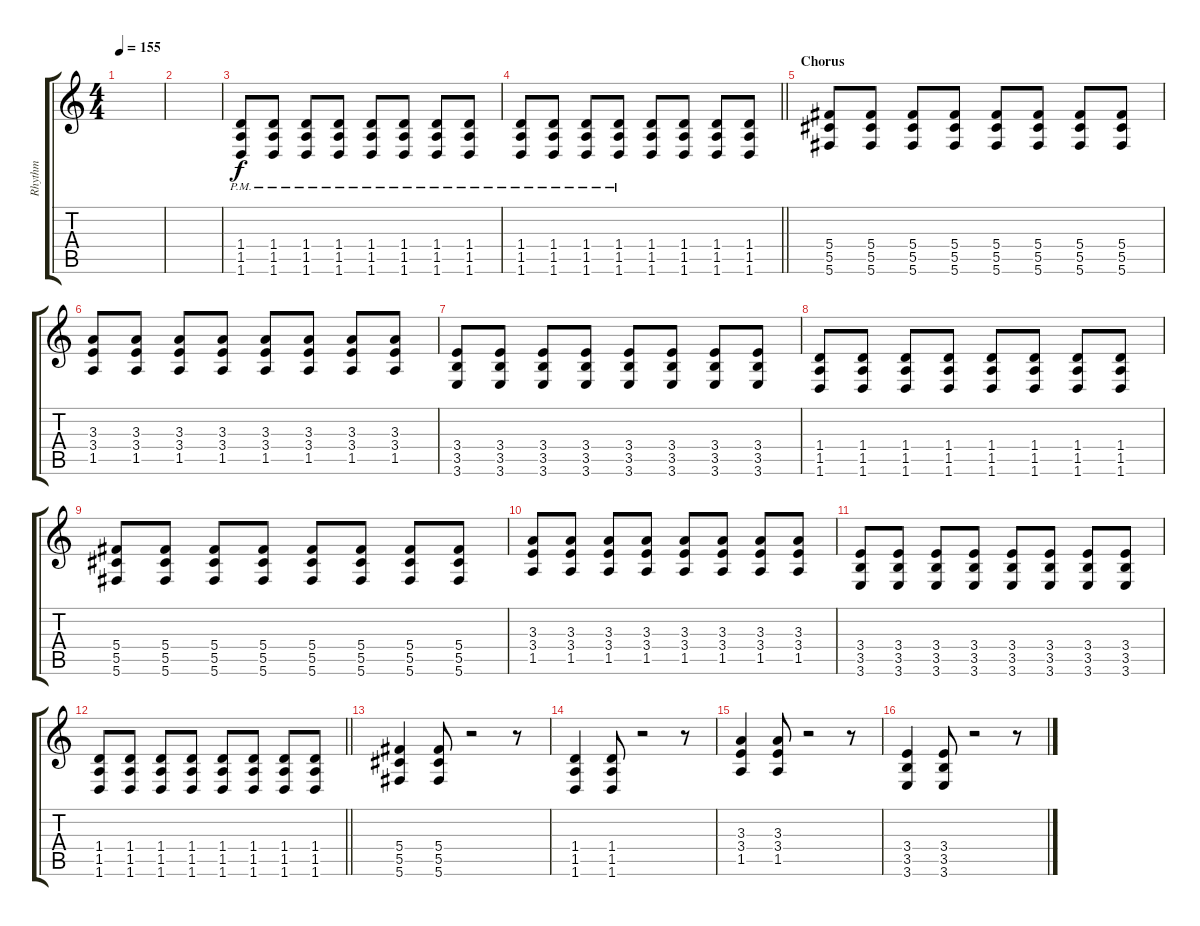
\track ("Rhythm" "Rhythm") {instrument distortionguitar}
\staff {score tabs}
\tuning (Eb4 Bb3 Gb3 Db3 Ab2 Db2) {hide}
\ts (4 4)
\tempo 155
\clef g2
\ks c
|
|
(1.4{pm} 1.5{pm} 1.6{pm}).8 (1.4{pm} 1.5{pm} 1.6{pm}).8 (1.4{pm} 1.5{pm} 1.6{pm}).8 (1.4{pm} 1.5{pm} 1.6{pm}).8 (1.4{pm} 1.5{pm} 1.6{pm}).8 (1.4{pm} 1.5{pm} 1.6{pm}).8 (1.4{pm} 1.5{pm} 1.6{pm}).8 (1.4{pm} 1.5{pm} 1.6{pm}).8 |
\barLineRight lightlight
(1.4{pm} 1.5{pm} 1.6{pm}).8 (1.4{pm} 1.5{pm} 1.6{pm}).8 (1.4{pm} 1.5{pm} 1.6{pm}).8 (1.4{pm} 1.5{pm} 1.6{pm}).8 (1.4 1.5 1.6).8 (1.4 1.5 1.6).8 (1.4 1.5 1.6).8 (1.4 1.5 1.6).8 |
\section ("" "Chorus")
(5.4 5.5 5.6).8 (5.4 5.5 5.6).8 (5.4 5.5 5.6).8 (5.4 5.5 5.6).8 (5.4 5.5 5.6).8 (5.4 5.5 5.6).8 (5.4 5.5 5.6).8 (5.4 5.5 5.6).8 |
(3.3 3.4 1.5).8 (3.3 3.4 1.5).8 (3.3 3.4 1.5).8 (3.3 3.4 1.5).8 (3.3 3.4 1.5).8 (3.3 3.4 1.5).8 (3.3 3.4 1.5).8 (3.3 3.4 1.5).8 |
(3.4 3.5 3.6).8 (3.4 3.5 3.6).8 (3.4 3.5 3.6).8 (3.4 3.5 3.6).8 (3.4 3.5 3.6).8 (3.4 3.5 3.6).8 (3.4 3.5 3.6).8 (3.4 3.5 3.6).8 |
(1.4 1.5 1.6).8 (1.4 1.5 1.6).8 (1.4 1.5 1.6).8 (1.4 1.5 1.6).8 (1.4 1.5 1.6).8 (1.4 1.5 1.6).8 (1.4 1.5 1.6).8 (1.4 1.5 1.6).8 |
(5.4 5.5 5.6).8 (5.4 5.5 5.6).8 (5.4 5.5 5.6).8 (5.4 5.5 5.6).8 (5.4 5.5 5.6).8 (5.4 5.5 5.6).8 (5.4 5.5 5.6).8 (5.4 5.5 5.6).8 |
(3.3 3.4 1.5).8 (3.3 3.4 1.5).8 (3.3 3.4 1.5).8 (3.3 3.4 1.5).8 (3.3 3.4 1.5).8 (3.3 3.4 1.5).8 (3.3 3.4 1.5).8 (3.3 3.4 1.5).8 |
(3.4 3.5 3.6).8 (3.4 3.5 3.6).8 (3.4 3.5 3.6).8 (3.4 3.5 3.6).8 (3.4 3.5 3.6).8 (3.4 3.5 3.6).8 (3.4 3.5 3.6).8 (3.4 3.5 3.6).8 |
\barLineRight lightlight
(1.4 1.5 1.6).8 (1.4 1.5 1.6).8 (1.4 1.5 1.6).8 (1.4 1.5 1.6).8 (1.4 1.5 1.6).8 (1.4 1.5 1.6).8 (1.4 1.5 1.6).8 (1.4 1.5 1.6).8 |
(5.4 5.5 5.6).4 (5.4 5.5 5.6).8 r.2 r.8 |
(1.4 1.5 1.6).4 (1.4 1.5 1.6).8 r.2 r.8 |
(3.3 3.4 1.5).4 (3.3 3.4 1.5).8 r.2 r.8 |
(3.4 3.5 3.6).4 (3.4 3.5 3.6).8 r.2 r.8
